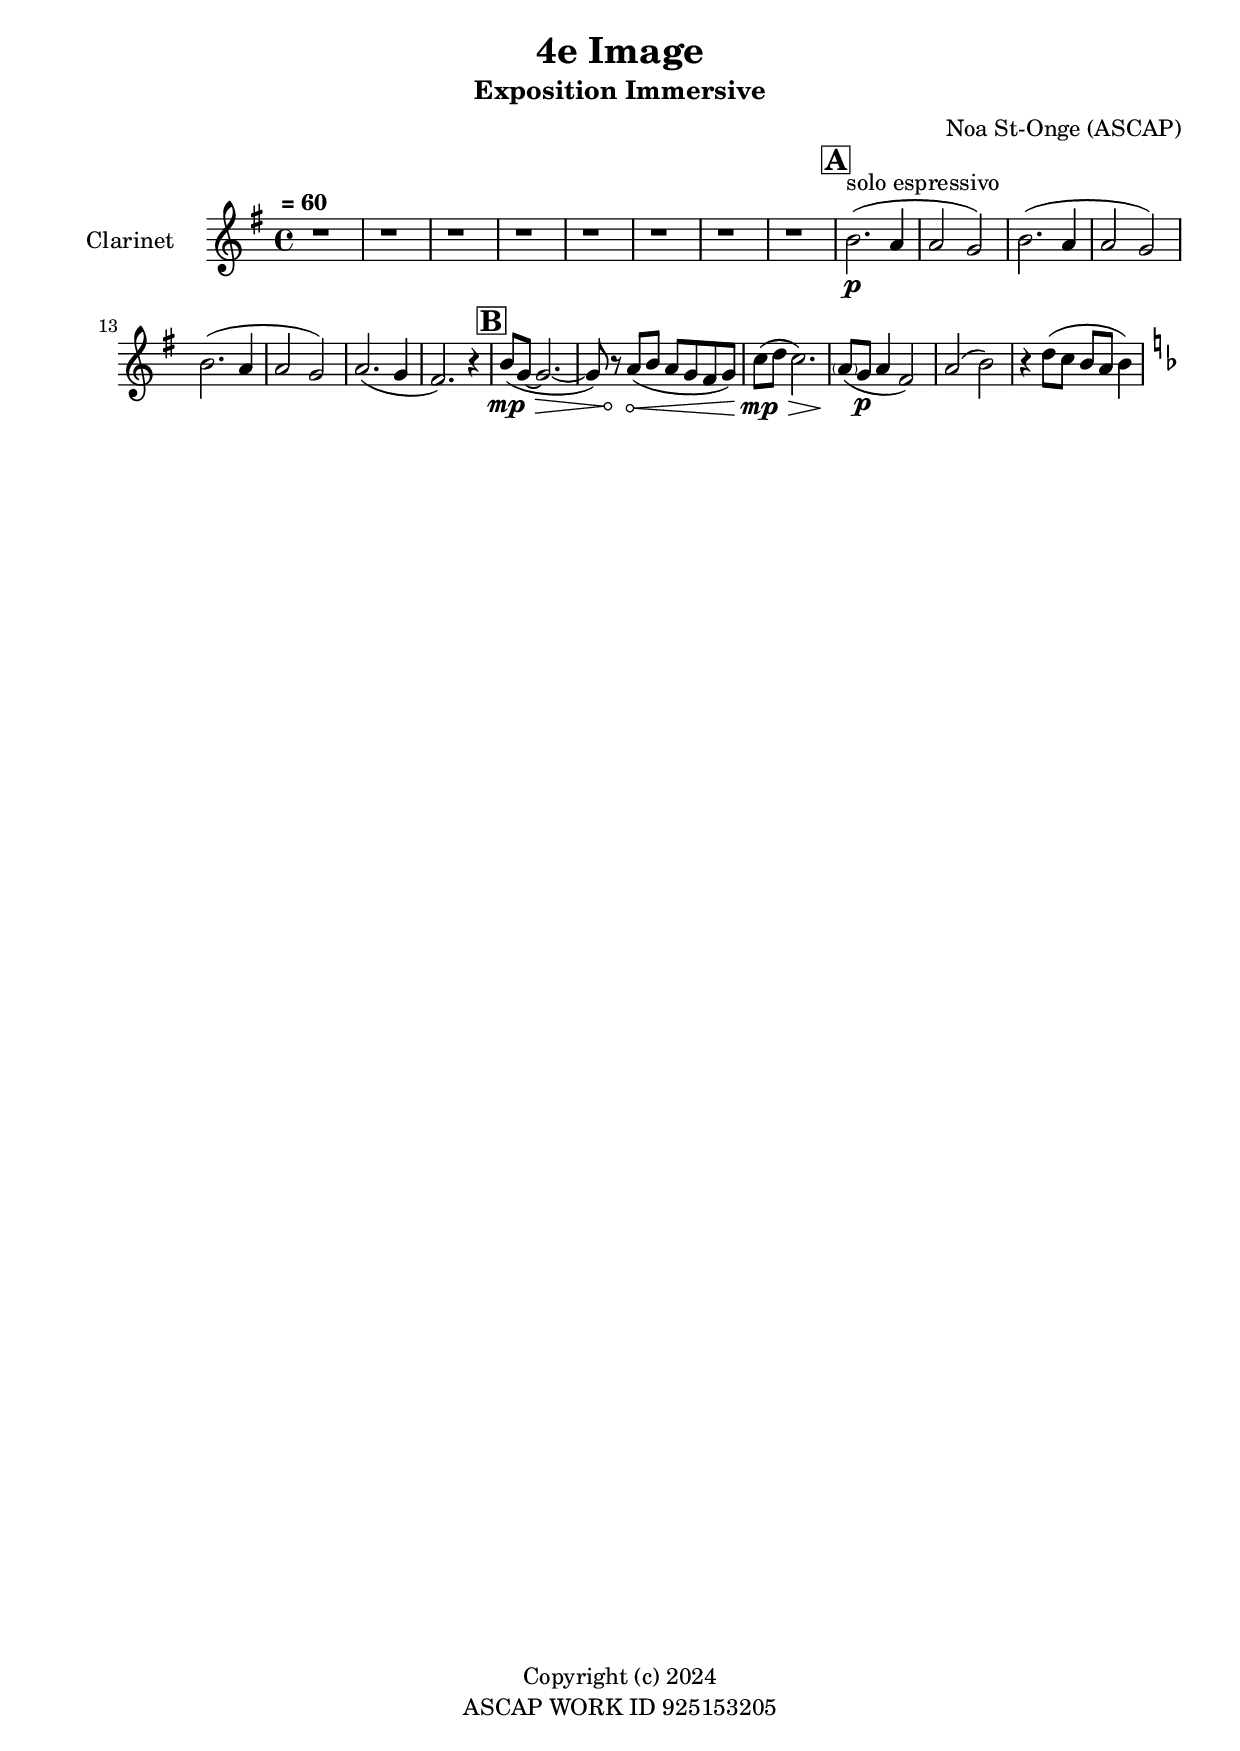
clarinet = \relative c'' {
  \time 4/4
  \tempo " = 60"
  \key f \major

  \set Score.rehearsalMarkFormatter = #format-mark-box-alphabet

  \repeat unfold 8 {r1}
  \mark \default
  a2.\p^"solo espressivo"( g4 g2 f2)
  a2.( g4 g2 f2)
  a2.( g4 g2 f2)
  g2.( f4 e2.) r4

  \mark \default
  \override Hairpin.circled-tip = ##t
  a8(\mp\> f8 ~ f2. ~ f8) r8\!
  g8(\< a g f e f)

  \once \override Hairpin.circled-tip = ##f
  bes(\!\mp\> c bes2.)
  \parenthesize g8(\! f8\p g4 e2)

  g2( a2) r4 c8( bes a g a4)

  \key ees \major
}

clarinetPart = \new Staff \with {
  instrumentName = "Clarinet"
  shortInstrumentName = "Cl."
  midiInstrument = "clarinet"
} \clarinet

clarinetBookPart = \new Staff \with {
  instrumentName = "Clarinet"
  shortInstrumentName = ""
  midiInstrument = "clarinet"
} \clarinet

\book {
  \bookOutputName "Clarinet"
  \header {
  title = "4e Image"
  subtitle = "Exposition Immersive"
  composer = "Noa St-Onge (ASCAP)"
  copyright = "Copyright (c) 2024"
  % Remove default LilyPond tagline
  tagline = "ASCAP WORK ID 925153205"
}
  \score {
    <<
      \transpose bes, c \clarinetBookPart
    >>
    \layout {
      indent = 25
      short-indent = 10
    }

    \midi {
      \tempo 4=60
    }
  }
}